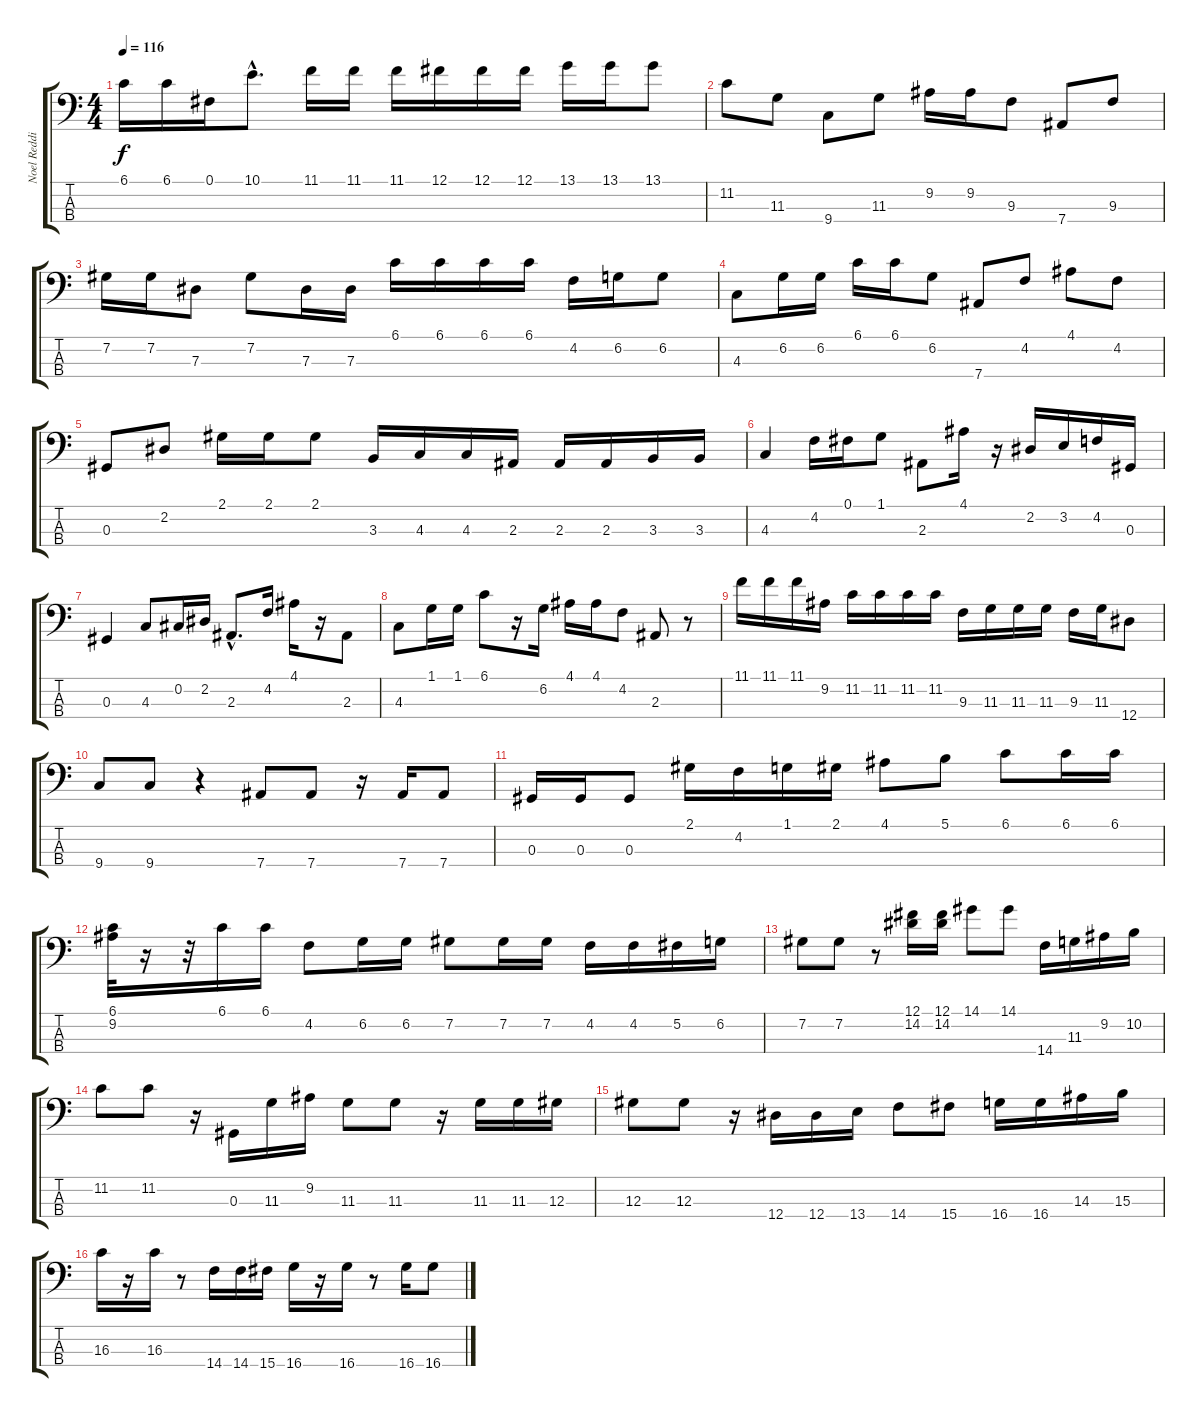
\track ("Noel Redding" "Noel Reddi") {instrument electricbasspick}
\staff {score tabs}
\tuning (Gb2 Db2 Ab1 Eb1) {hide}
\ts (4 4)
\tempo 116
\clef f4
\ks c
6.1.16{dy f} 6.1.16 0.1.16 10.1{hac}.8{d} 11.1.16 11.1.16 11.1.16 12.1.16 12.1.16 12.1.16 13.1.16 13.1.16 13.1.8 |
11.2.8 11.3.8 9.4.8 11.3.8 9.2.16 9.2.16 9.3.8 7.4.8 9.3.8 |
7.2.16 7.2.16 7.3.8 7.2.8 7.3.16 7.3.16 6.1.16 6.1.16 6.1.16 6.1.16 4.2.16 6.2.16 6.2.8 |
4.3.8 6.2.16 6.2.16 6.1.16 6.1.16 6.2.8 7.4.8 4.2.8 4.1.8 4.2.8 |
0.3.8 2.2.8 2.1.16 2.1.16 2.1.8 3.3.16 4.3.16 4.3.16 2.3.16 2.3.16 2.3.16 3.3.16 3.3.16 |
4.3.4 4.2.16 0.1.16 1.1.8 2.3.8 4.1.16 r.16 2.2.16 3.2.16 4.2.16 0.3.16 |
0.3.4 4.3.8 0.2.16 2.2.16 2.3{hac}.8{d} 4.2.16 4.1.16 r.16 2.3.8 |
4.3.8 1.1.16 1.1.16 6.1.8 r.16 6.2.16 4.1.16 4.1.16 4.2.8 2.3.8 r.8 |
11.1.16 11.1.16 11.1.16 9.2.16 11.2.16 11.2.16 11.2.16 11.2.16 9.3.16 11.3.16 11.3.16 11.3.16 9.3.16 11.3.16 12.4.8 |
9.4.8 9.4.8 r.4 7.4.8 7.4.8 r.16 7.4.16 7.4.8 |
0.3.16 0.3.16 0.3.8 2.1.16 4.2.16 1.1.16 2.1.16 4.1.8 5.1.8 6.1.8 6.1.16 6.1.16 |
(6.1 9.2).32 r.16 r.32 6.1.16 6.1.16 4.2.8 6.2.16 6.2.16 7.2.8 7.2.16 7.2.16 4.2.16 4.2.16 5.2.16 6.2.16 |
7.2.8 7.2.8 r.8 (12.1 14.2).16 (12.1 14.2).16 14.1.8 14.1.8 14.4.16 11.3.16 9.2.16 10.2.16 |
11.2.8 11.2.8 r.16 0.3.16 11.3.16 9.2.16 11.3.8 11.3.8 r.16 11.3.16 11.3.16 12.3.16 |
12.3.8 12.3.8 r.16 12.4.16 12.4.16 13.4.16 14.4.8 15.4.8 16.4.16 16.4.16 14.3.16 15.3.16 |
16.3.16 r.16 16.3.16 r.8 14.4.16 14.4.16 15.4.16 16.4.16 r.16 16.4.16 r.8 16.4.16 16.4.8
